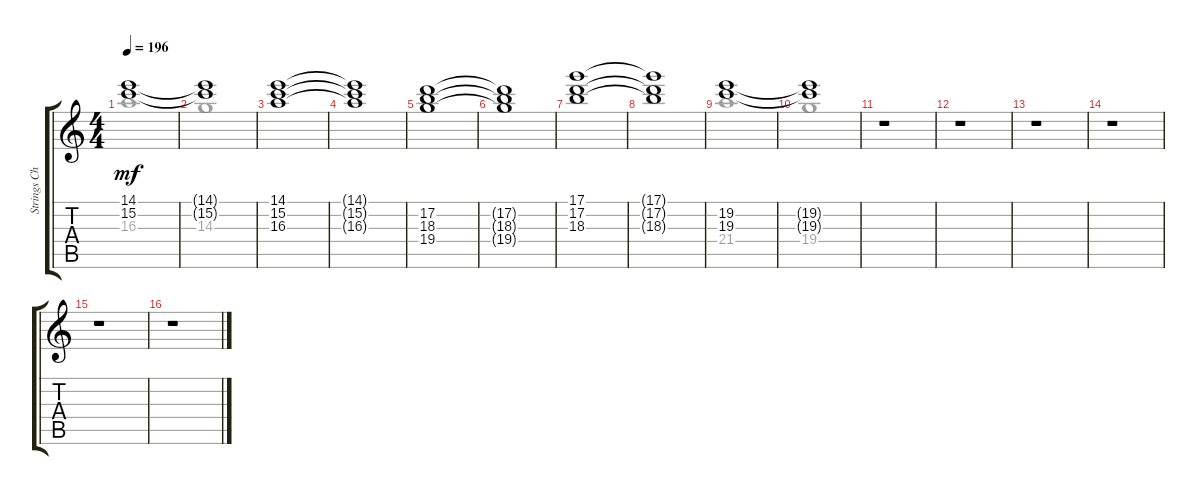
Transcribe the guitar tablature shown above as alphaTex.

\track ("Strings Chords" "Strings Ch") {instrument electricguitarclean}
\staff {score tabs}
\tuning (D4 A3 F3 C3 G2 C2) {hide}
\voice
\ts (4 4)
\tempo 196
\clef g2
\ks aminor
(14.1 15.2).1{dy mf} |
(14.1{t} 15.2{t}).1 |
(14.1 15.2 16.3).1 |
(14.1{t} 15.2{t} 16.3{t}).1 |
(17.2 18.3 19.4).1 |
(17.2{t} 18.3{t} 19.4{t}).1 |
(17.1 17.2 18.3).1 |
(17.1{t} 17.2{t} 18.3{t}).1 |
(19.2 19.3).1 |
(19.2{t} 19.3{t}).1 |
r.1 |
r.1 |
r.1 |
r.1 |
r.1 |
r.1
\voice
\clef g2
\ottava regular
\simile none
\ks aminor
16.3.1{dy mf} |
14.3.1 |
|
|
|
|
|
|
21.4.1 |
19.4.1 |
|
|
|
|
|
